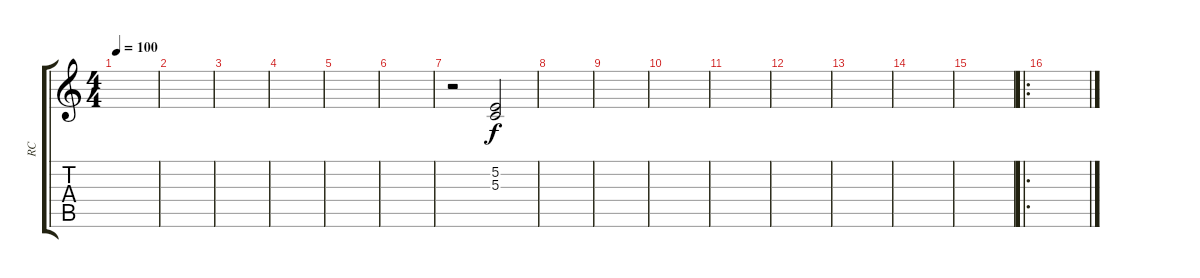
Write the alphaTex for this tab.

\track ("RC" "RC") {instrument reversecymbal}
\staff {score tabs}
\tuning (E4 B3 G3 D3 A2 E2) {hide}
\ts (4 4)
\tempo 100
\clef g2
\ks c
|
|
|
|
|
|
r.2 (5.2 5.3).2 |
|
|
|
|
|
|
|
|
\ro
